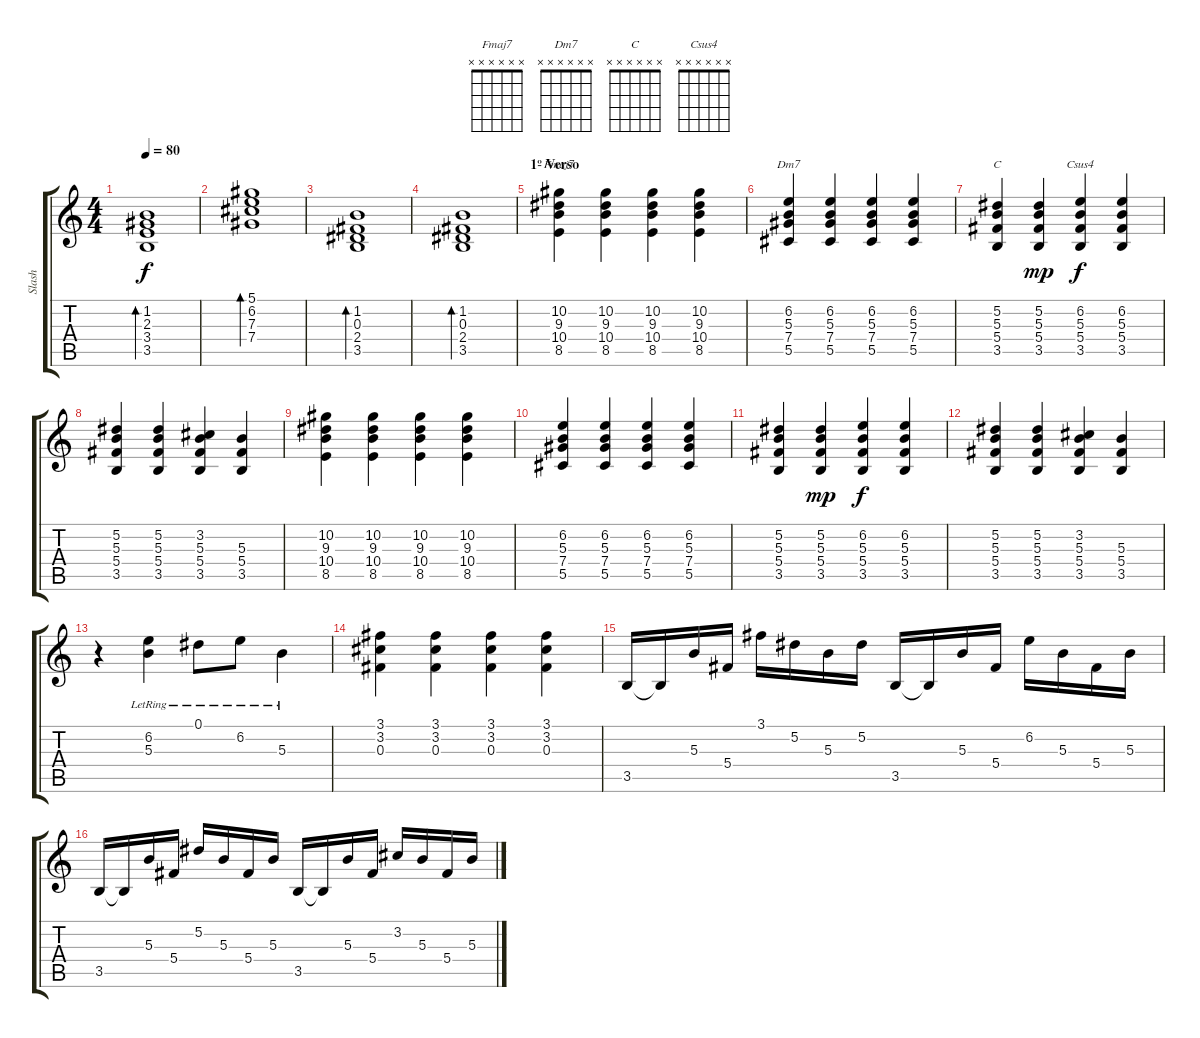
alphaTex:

\track ("Slash " "Slash ") {instrument electricguitarjazz}
\staff {score tabs}
\tuning (Eb4 Bb3 Gb3 Db3 Ab2 Eb2) {hide}
\chord ("Fmaj7" x x x x x x)
\chord ("Dm7" x x x x x x)
\chord ("C" x x x x x x)
\chord ("Csus4" x x x x x x)
\ts (4 4)
\tempo 80
\clef g2
\ks c
(1.2 2.3 3.4 3.5).1{bd 120 dy f} |
(5.1 6.2 7.3 7.4).1{bd 120} |
(1.2 0.3 2.4 3.5).1{bd 120} |
(1.2 0.3 2.4 3.5).1{bd 120} |
\section ("" "1º Verso")
(10.2 9.3 10.4 8.5).4{ch "Fmaj7"} (10.2 9.3 10.4 8.5).4 (10.2 9.3 10.4 8.5).4 (10.2 9.3 10.4 8.5).4 |
(6.2 5.3 7.4 5.5).4{ch "Dm7"} (6.2 5.3 7.4 5.5).4 (6.2 5.3 7.4 5.5).4 (6.2 5.3 7.4 5.5).4 |
(5.2 5.3 5.4 3.5).4{ch "C"} (5.2 5.3 5.4 3.5).4{dy mp} (6.2 5.3 5.4 3.5).4{ch "Csus4" dy f} (6.2 5.3 5.4 3.5).4 |
(5.2 5.3 5.4 3.5).4 (5.2 5.3 5.4 3.5).4 (3.2 5.3 5.4 3.5).4 (5.3 5.4 3.5).4 |
(10.2 9.3 10.4 8.5).4 (10.2 9.3 10.4 8.5).4 (10.2 9.3 10.4 8.5).4 (10.2 9.3 10.4 8.5).4 |
(6.2 5.3 7.4 5.5).4 (6.2 5.3 7.4 5.5).4 (6.2 5.3 7.4 5.5).4 (6.2 5.3 7.4 5.5).4 |
(5.2 5.3 5.4 3.5).4 (5.2 5.3 5.4 3.5).4{dy mp} (6.2 5.3 5.4 3.5).4{dy f} (6.2 5.3 5.4 3.5).4 |
(5.2 5.3 5.4 3.5).4 (5.2 5.3 5.4 3.5).4 (3.2 5.3 5.4 3.5).4 (5.3 5.4 3.5).4 |
r.4 (6.2{lr} 5.3{lr}).4 0.1{lr}.8 6.2{lr}.8 5.3{lr}.4 |
(3.1 3.2 0.3).4 (3.1 3.2 0.3).4 (3.1 3.2 0.3).4 (3.1 3.2 0.3).4 |
3.5.16 3.5{t}.16 5.3.16 5.4.16 3.1.16 5.2.16 5.3.16 5.2.16 3.5.16 3.5{t}.16 5.3.16 5.4.16 6.2.16 5.3.16 5.4.16 5.3.16 |
3.5.16 3.5{t}.16 5.3.16 5.4.16 5.2.16 5.3.16 5.4.16 5.3.16 3.5.16 3.5{t}.16 5.3.16 5.4.16 3.2.16 5.3.16 5.4.16 5.3.16
